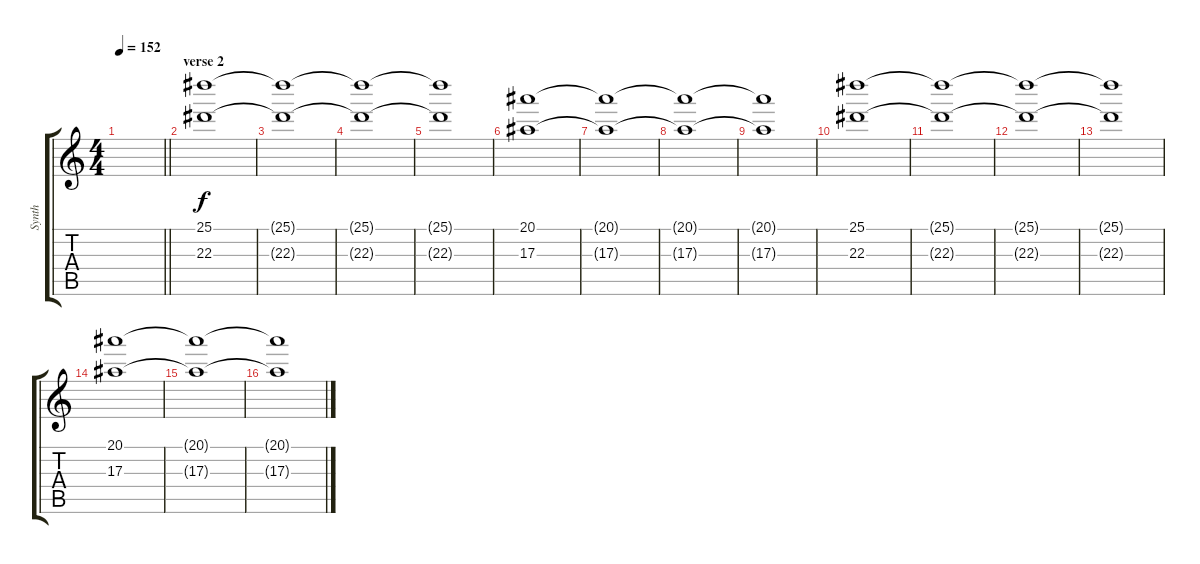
\track ("Synth" "Synth") {instrument synthstrings1}
\staff {score tabs}
\tuning (D5 A4 F4 C4 G3 C3) {hide}
\ts (4 4)
\tempo 152
\clef g2
\barLineRight lightlight
\ks c
|
\section ("" "verse 2")
(25.1 22.3).1 |
(25.1{t} 22.3{t}).1 |
(25.1{t} 22.3{t}).1 |
(25.1{t} 22.3{t}).1 |
(20.1 17.3).1 |
(20.1{t} 17.3{t}).1 |
(20.1{t} 17.3{t}).1 |
(20.1{t} 17.3{t}).1 |
(25.1 22.3).1 |
(25.1{t} 22.3{t}).1 |
(25.1{t} 22.3{t}).1 |
(25.1{t} 22.3{t}).1 |
(20.1 17.3).1 |
(20.1{t} 17.3{t}).1 |
(20.1{t} 17.3{t}).1
